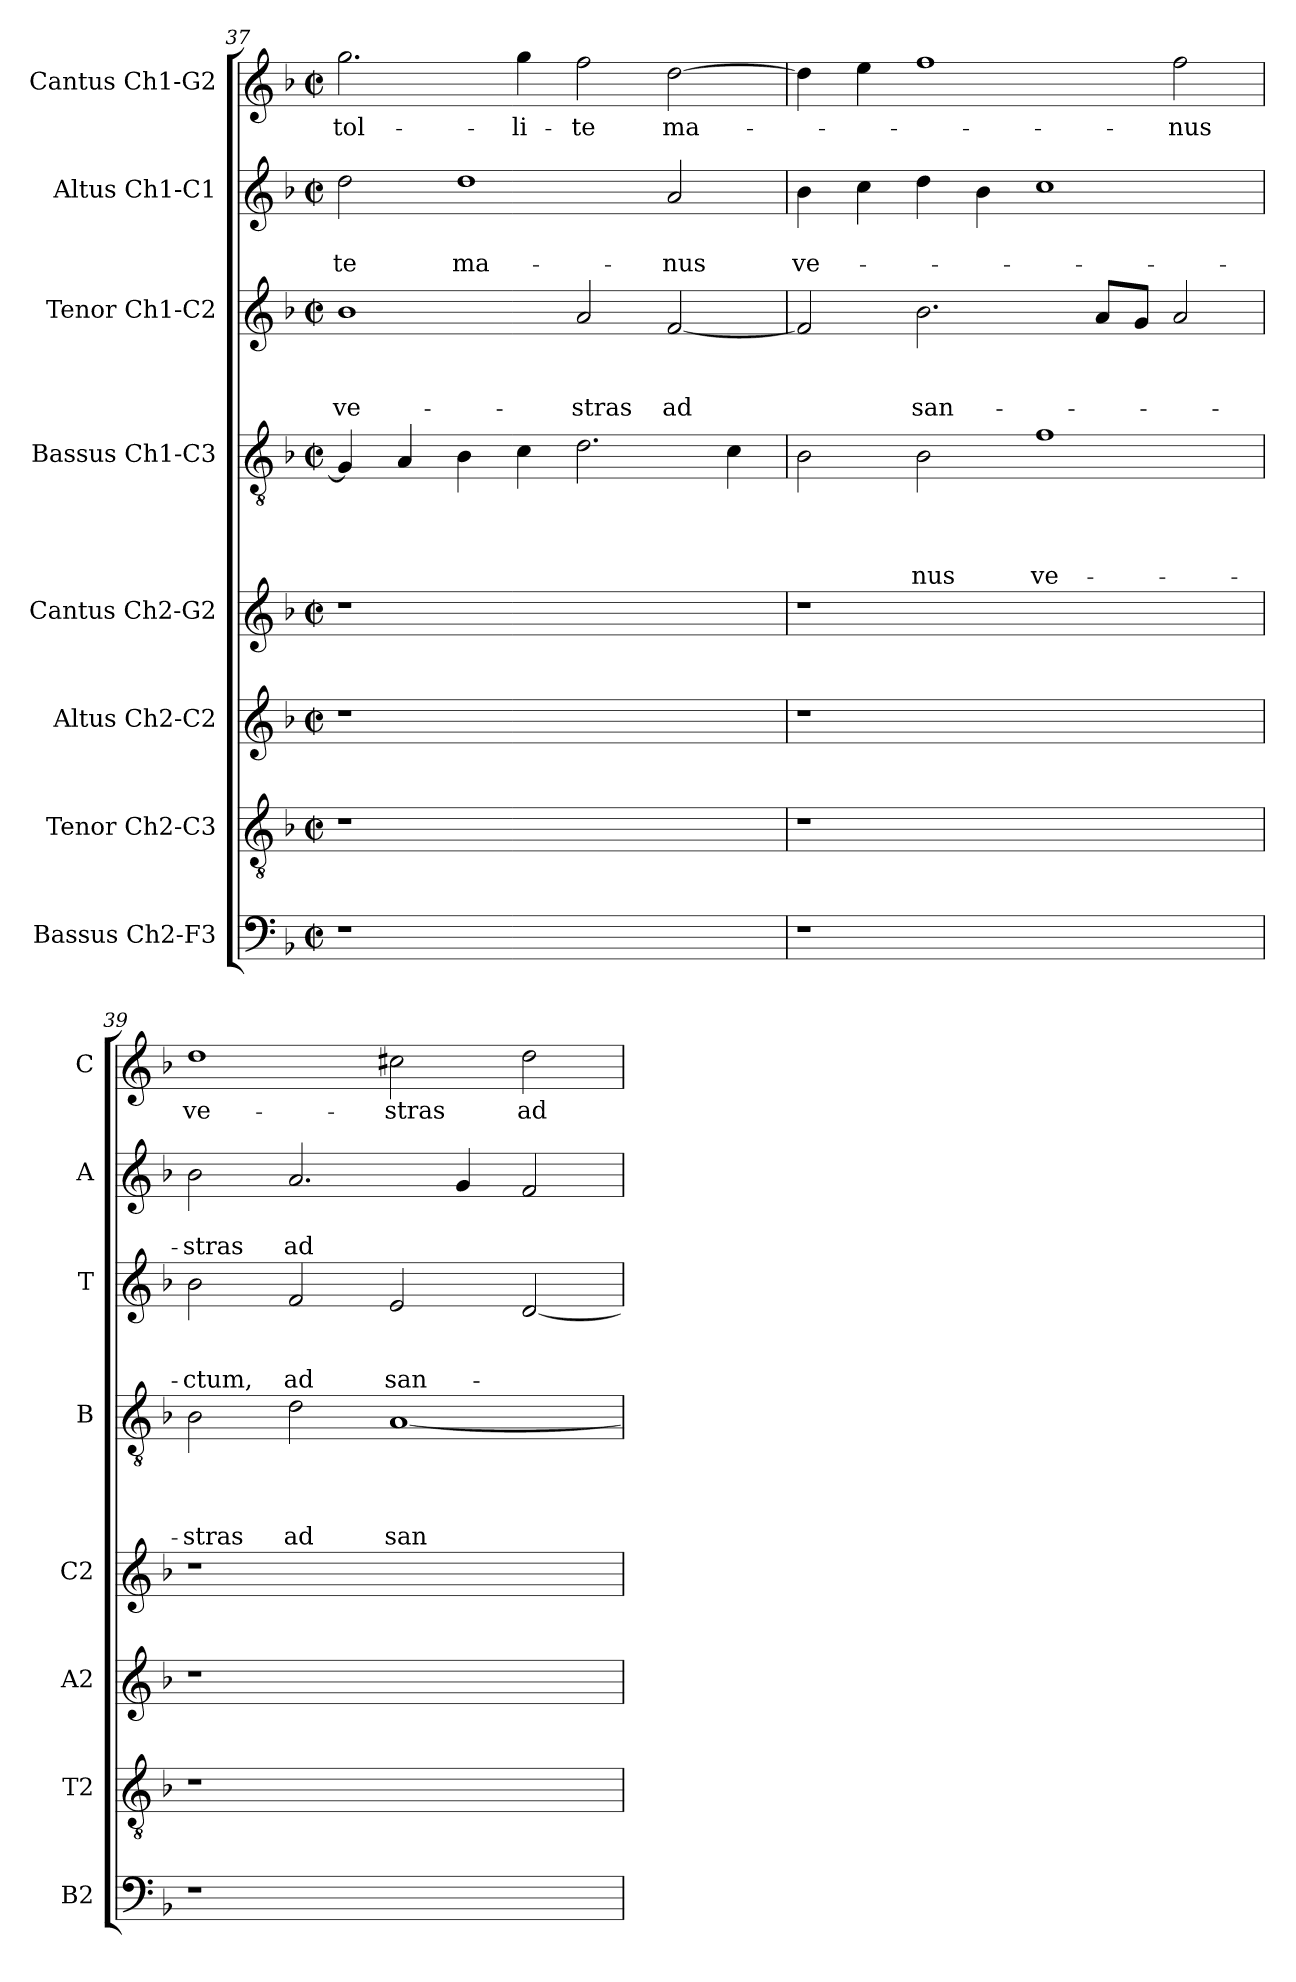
**kern	**kern	**kern	**kern	**kern	**text	**text	**text	**text	**kern	**text	**text	**text	**kern	**text	**text	**kern	**text
*part8	*part7	*part6	*part5	*part4	*part4	*part4	*part4	*part4	*part3	*part3	*part3	*part3	*part2	*part2	*part2	*part1	*part1
*staff8	*staff7	*staff6	*staff5	*staff4	*staff4	*staff4	*staff4	*staff4	*staff3	*staff3	*staff3	*staff3	*staff2	*staff2	*staff2	*staff1	*staff1
*I"Bassus Ch2-F3	*I"Tenor Ch2-C3	*I"Altus Ch2-C2	*I"Cantus Ch2-G2	*I"Bassus Ch1-C3	*	*	*	*	*I"Tenor Ch1-C2	*	*	*	*I"Altus Ch1-C1	*	*	*I"Cantus Ch1-G2	*
*I'B2	*I'T2	*I'A2	*I'C2	*I'B	*	*	*	*	*I'T	*	*	*	*I'A	*	*	*I'C	*
!!LO:LB:g=z
*clefF4	*clefGv2	*clefG2	*clefG2	*clefGv2	*	*	*	*	*clefG2	*	*	*	*clefG2	*	*	*clefG2	*
*k[b-]	*k[b-]	*k[b-]	*k[b-]	*k[b-]	*	*	*	*	*k[b-]	*	*	*	*k[b-]	*	*	*k[b-]	*
*F:	*F:	*F:	*F:	*F:	*	*	*	*	*F:	*	*	*	*F:	*	*	*F:	*
*M2/2	*M2/2	*M2/2	*M2/2	*M2/2	*	*	*	*	*M2/2	*	*	*	*M2/2	*	*	*M2/2	*
*met(c|)	*met(c|)	*met(c|)	*met(c|)	*met(c|)	*	*	*	*	*met(c|)	*	*	*	*met(c|)	*	*	*met(c|)	*
=37	=37	=37	=37	=37	=37	=37	=37	=37	=37	=37	=37	=37	=37	=37	=37	=37	=37
!	!	!	!	!	!	!	!	!	!	!	!	!LO:LY:b	!	!	!LO:LY:b	!	!LO:LY:b
1r	1r	1r	1r	4G/]	.	.	.	.	1b-	.	.	ve-	2dd\	.	-te	2.gg\	-tol-
.	.	.	.	4A/	.	.	.	.	.	.	.	.	.	.	.	.	.
!	!	!	!	!	!	!	!	!	!	!	!	!	!	!	!LO:LY:b	!	!
.	.	.	.	4B-\	.	.	.	.	.	.	.	.	1dd	.	ma-	.	.
!	!	!	!	!	!	!	!	!	!	!	!	!	!	!	!	!	!LO:LY:b
.	.	.	.	4c\	.	.	.	.	.	.	.	.	.	.	.	4gg\	-li-
!	!	!	!	!	!	!	!	!	!	!	!	!LO:LY:b	!	!	!	!	!LO:LY:b
1ryy	1ryy	1ryy	1ryy	2.d\	.	.	.	.	2a/	.	.	-stras	.	.	.	2ff\	-te
!	!	!	!	!	!	!	!	!	!	!	!	!LO:LY:b	!	!	!LO:LY:b	!	!LO:LY:b
.	.	.	.	.	.	.	.	.	[2f/	.	.	ad	2a/	.	-nus	[2dd\	ma-
.	.	.	.	4c\	.	.	.	.	.	.	.	.	.	.	.	.	.
=38	=38	=38	=38	=38	=38	=38	=38	=38	=38	=38	=38	=38	=38	=38	=38	=38	=38
!	!	!	!	!	!	!	!	!	!	!	!	!	!	!	!LO:LY:b	!	!
1r	1r	1r	1r	2B-\	.	.	.	.	2f/]	.	.	.	4b-\	.	ve-	4dd\]	.
.	.	.	.	.	.	.	.	.	.	.	.	.	4cc\	.	.	4ee\	.
!	!	!	!	!	!	!	!	!LO:LY:b	!	!	!	!LO:LY:b	!	!	!	!	!
.	.	.	.	2B-\	.	.	.	-nus	2.b-\	.	.	san-	4dd\	.	.	1ff	.
.	.	.	.	.	.	.	.	.	.	.	.	.	4b-\	.	.	.	.
!	!	!	!	!	!	!	!	!LO:LY:b	!	!	!	!	!	!	!	!	!
1ryy	1ryy	1ryy	1ryy	1f	.	.	.	ve-	.	.	.	.	1cc	.	.	.	.
.	.	.	.	.	.	.	.	.	8a/L	.	.	.	.	.	.	.	.
.	.	.	.	.	.	.	.	.	8g/J	.	.	.	.	.	.	.	.
!	!	!	!	!	!	!	!	!	!	!	!	!	!	!	!	!	!LO:LY:b
.	.	.	.	.	.	.	.	.	2a/	.	.	.	.	.	.	2ff\	-nus
=39	=39	=39	=39	=39	=39	=39	=39	=39	=39	=39	=39	=39	=39	=39	=39	=39	=39
!	!	!	!	!	!	!	!	!LO:LY:b	!	!	!	!LO:LY:b	!	!	!LO:LY:b	!	!LO:LY:b
1r	1r	1r	1r	2B-\	.	.	.	-stras	2b-\	.	.	-ctum,	2b-\	.	-stras	1dd	ve-
!	!	!	!	!	!	!	!	!LO:LY:b	!	!	!	!LO:LY:b	!	!	!LO:LY:b	!	!
.	.	.	.	2d\	.	.	.	ad	2f/	.	.	ad	2.a/	.	ad	.	.
!	!	!	!	!	!	!	!	!LO:LY:b	!	!	!	!LO:LY:b	!	!	!	!	!LO:LY:b
1ryy	1ryy	1ryy	1ryy	[1A	.	.	.	san-	2e/	.	.	san-	.	.	.	2cc#X\	-stras
.	.	.	.	.	.	.	.	.	.	.	.	.	4g/	.	.	.	.
!	!	!	!	!	!	!	!	!	!	!	!	!	!	!	!	!	!LO:LY:b
.	.	.	.	.	.	.	.	.	[2d/	.	.	.	2f/	.	.	2dd\	ad
=	=	=	=	=	=	=	=	=	=	=	=	=	=	=	=	=	=
*-	*-	*-	*-	*-	*-	*-	*-	*-	*-	*-	*-	*-	*-	*-	*-	*-	*-
